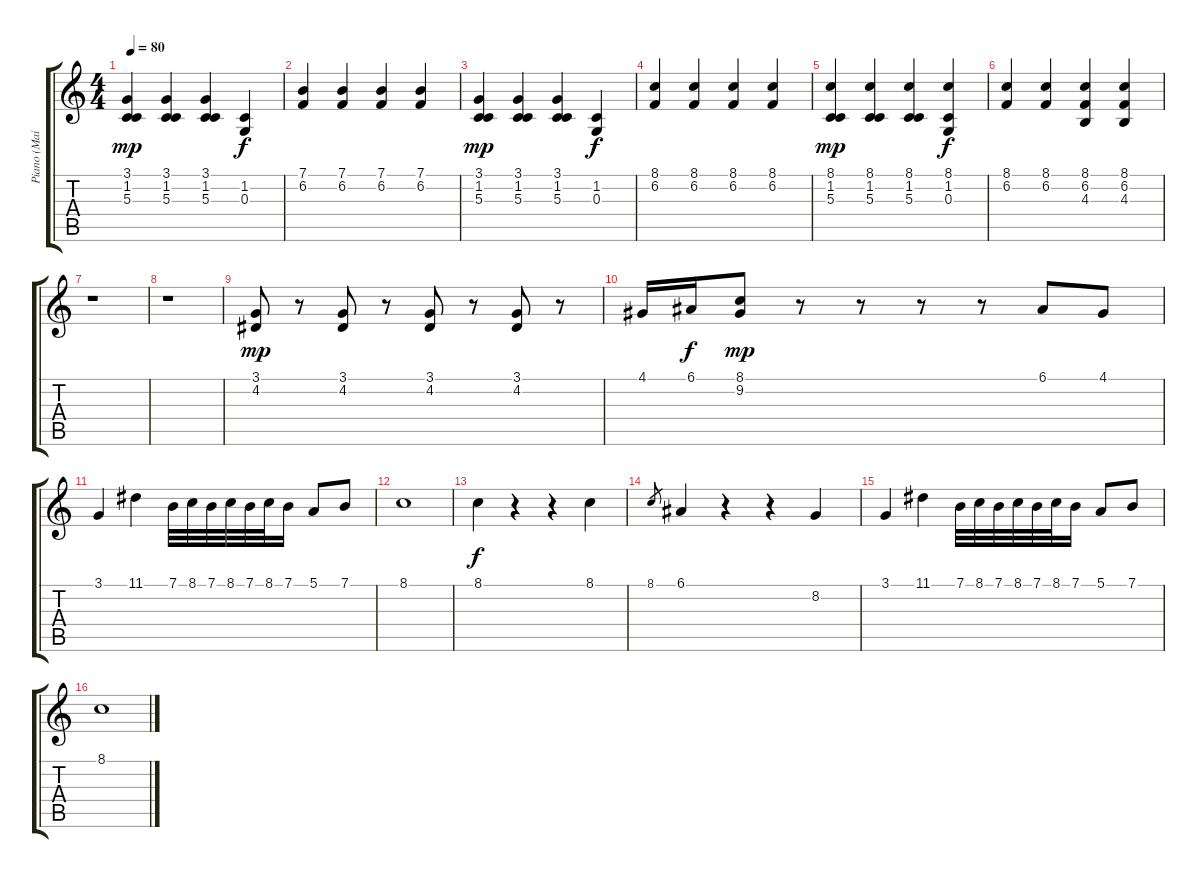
\track ("Piano (Main Droite)" "Piano (Mai") {instrument acousticgrandpiano}
\staff {score tabs}
\tuning (E4 B3 G3 D3 A2 E2) {hide}
\ts (4 4)
\tempo 80
\clef g2
\ks c
(3.1 1.2 5.3).4{dy mp} (3.1 1.2 5.3).4 (3.1 1.2 5.3).4 (1.2 0.3).4{dy f} |
(7.1 6.2).4 (7.1 6.2).4 (7.1 6.2).4 (7.1 6.2).4 |
(3.1 1.2 5.3).4{dy mp} (3.1 1.2 5.3).4 (3.1 1.2 5.3).4 (1.2 0.3).4{dy f} |
(8.1 6.2).4 (8.1 6.2).4 (8.1 6.2).4 (8.1 6.2).4 |
(8.1 1.2 5.3).4{dy mp} (8.1 1.2 5.3).4 (8.1 1.2 5.3).4 (8.1 1.2 0.3).4{dy f} |
(8.1 6.2).4 (8.1 6.2).4 (8.1 6.2 4.3).4 (8.1 6.2 4.3).4 |
r.1 |
r.1 |
(3.1 4.2).8{dy mp volume 14} r.8 (3.1 4.2).8 r.8 (3.1 4.2).8 r.8 (3.1 4.2).8 r.8 |
4.1.16 6.1.16{dy f} (8.1 9.2).8{dy mp} r.8 r.8 r.8 r.8 6.1.8 4.1.8 |
3.1.4 11.1.4 7.1.32 8.1.32 7.1.32 8.1.32 7.1.32 8.1.32 7.1.16 5.1.8 7.1.8 |
8.1.1 |
8.1.4{dy f} r.4 r.4 8.1.4 |
8.1.8{gr} 6.1.4 r.4 r.4 8.2.4 |
3.1.4 11.1.4 7.1.32 8.1.32 7.1.32 8.1.32 7.1.32 8.1.32 7.1.16 5.1.8 7.1.8 |
8.1.1
